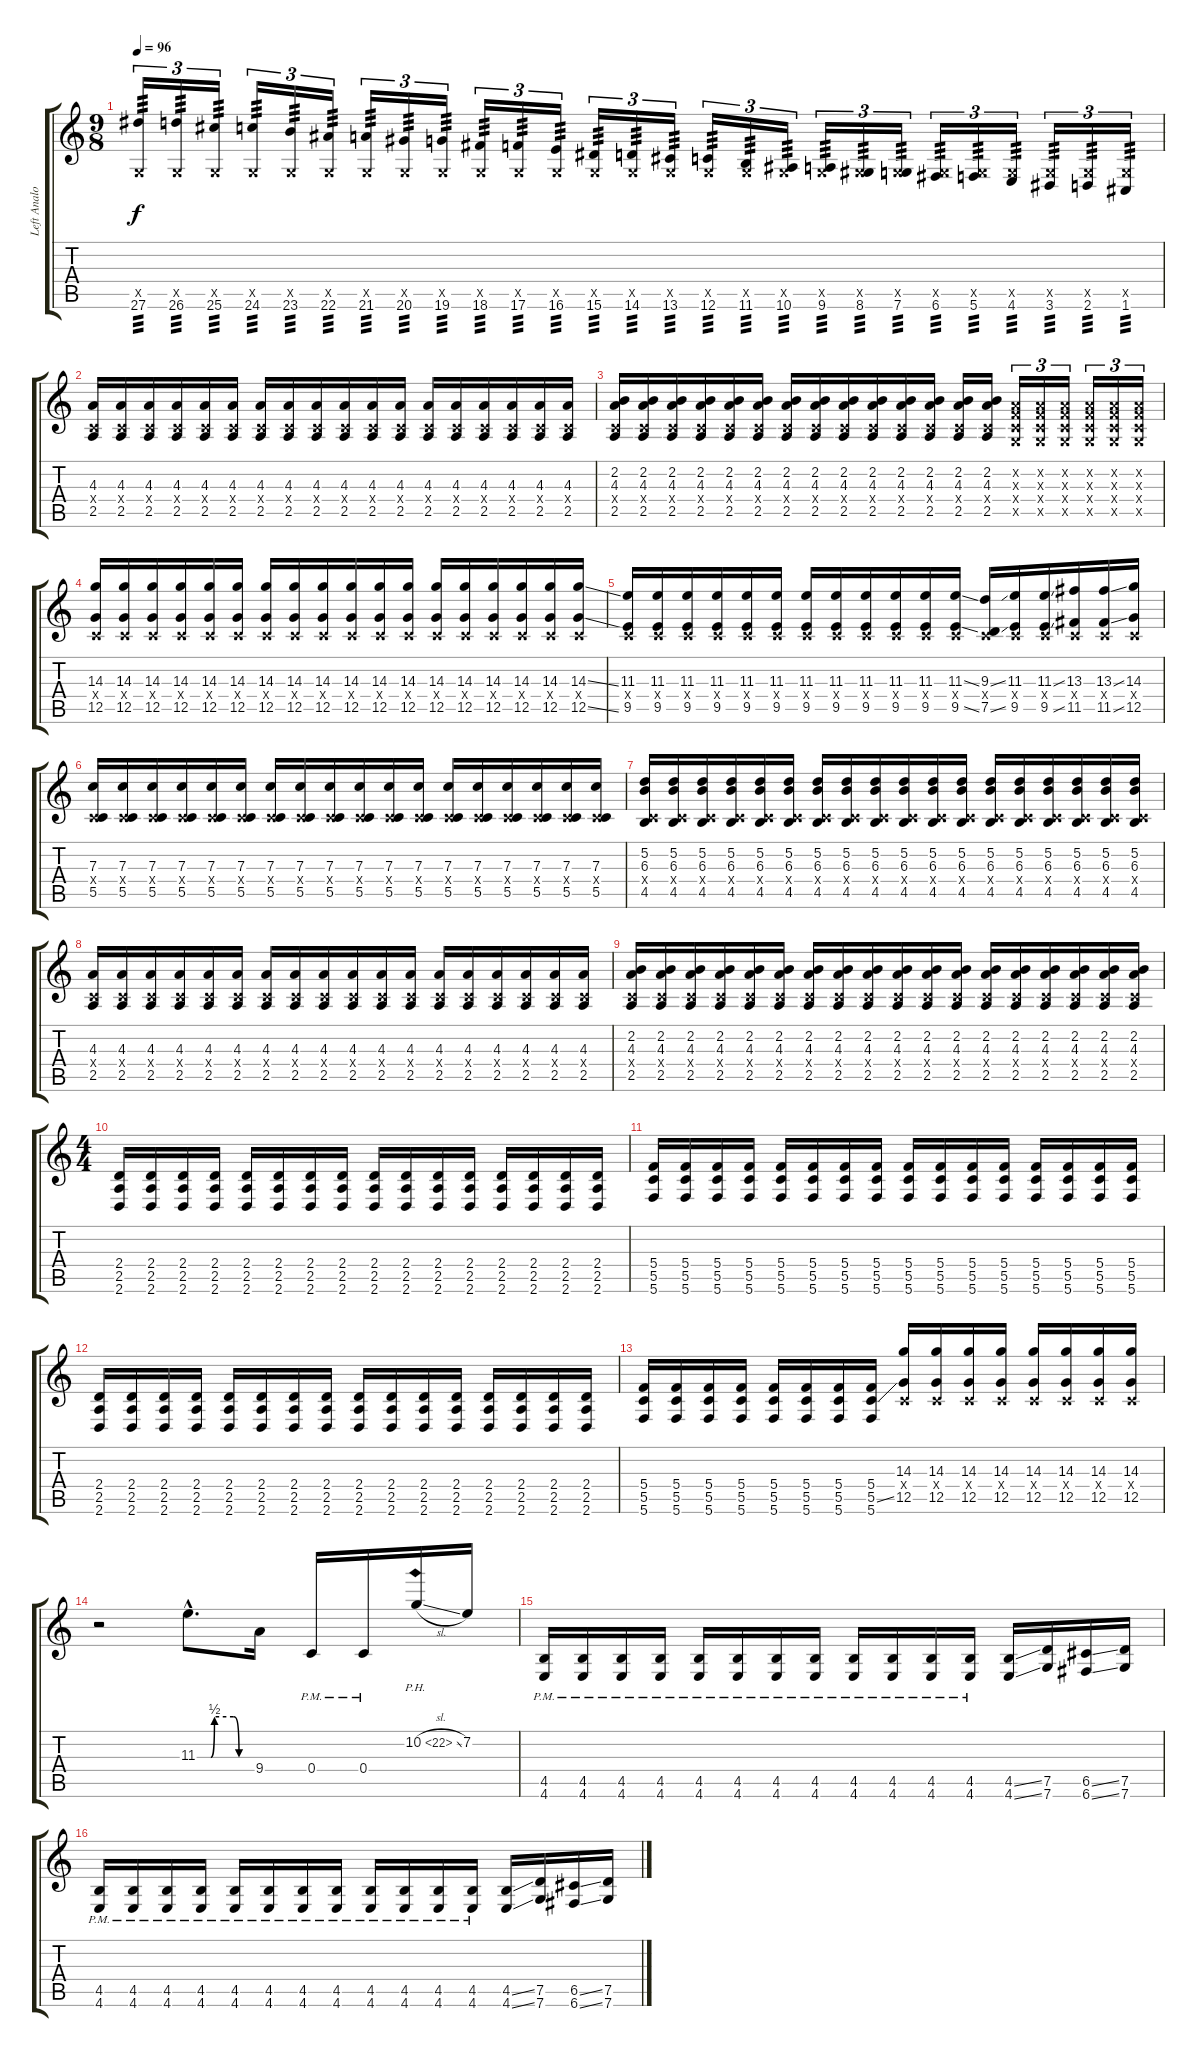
\track ("Left Analog Stick" "Left Analo") {instrument distortionguitar}
\staff {score tabs}
\tuning (D4 A3 F3 C3 G2 C2) {hide}
\ts (9 8)
\tempo 96
\clef g2
\ks c
(0.5{x} 27.6).16{tu (3 2) tp 3 dy f instrument guitarharmonics} (0.5{x} 26.6).16{tu (3 2) tp 3} (0.5{x} 25.6).16{tu (3 2) tp 3} (0.5{x} 24.6).16{tu (3 2) tp 3} (0.5{x} 23.6).16{tu (3 2) tp 3} (0.5{x} 22.6).16{tu (3 2) tp 3} (0.5{x} 21.6).16{tu (3 2) tp 3} (0.5{x} 20.6).16{tu (3 2) tp 3} (0.5{x} 19.6).16{tu (3 2) tp 3} (0.5{x} 18.6).16{tu (3 2) tp 3} (0.5{x} 17.6).16{tu (3 2) tp 3} (0.5{x} 16.6).16{tu (3 2) tp 3} (0.5{x} 15.6).16{tu (3 2) tp 3} (0.5{x} 14.6).16{tu (3 2) tp 3} (0.5{x} 13.6).16{tu (3 2) tp 3} (0.5{x} 12.6).16{tu (3 2) tp 3} (0.5{x} 11.6).16{tu (3 2) tp 3} (0.5{x} 10.6).16{tu (3 2) tp 3} (0.5{x} 9.6).16{tu (3 2) tp 3} (0.5{x} 8.6).16{tu (3 2) tp 3} (0.5{x} 7.6).16{tu (3 2) tp 3} (0.5{x} 6.6).16{tu (3 2) tp 3} (0.5{x} 5.6).16{tu (3 2) tp 3} (0.5{x} 4.6).16{tu (3 2) tp 3} (0.5{x} 3.6).16{tu (3 2) tp 3} (0.5{x} 2.6).16{tu (3 2) tp 3} (0.5{x} 1.6).16{tu (3 2) tp 3} |
(4.3 0.4{x} 2.5).16{instrument distortionguitar} (4.3 0.4{x} 2.5).16 (4.3 0.4{x} 2.5).16 (4.3 0.4{x} 2.5).16 (4.3 0.4{x} 2.5).16 (4.3 0.4{x} 2.5).16 (4.3 0.4{x} 2.5).16 (4.3 0.4{x} 2.5).16 (4.3 0.4{x} 2.5).16 (4.3 0.4{x} 2.5).16 (4.3 0.4{x} 2.5).16 (4.3 0.4{x} 2.5).16 (4.3 0.4{x} 2.5).16 (4.3 0.4{x} 2.5).16 (4.3 0.4{x} 2.5).16 (4.3 0.4{x} 2.5).16 (4.3 0.4{x} 2.5).16 (4.3 0.4{x} 2.5).16 |
(2.2 4.3 0.4{x} 2.5).16 (2.2 4.3 0.4{x} 2.5).16 (2.2 4.3 0.4{x} 2.5).16 (2.2 4.3 0.4{x} 2.5).16 (2.2 4.3 0.4{x} 2.5).16 (2.2 4.3 0.4{x} 2.5).16 (2.2 4.3 0.4{x} 2.5).16 (2.2 4.3 0.4{x} 2.5).16 (2.2 4.3 0.4{x} 2.5).16 (2.2 4.3 0.4{x} 2.5).16 (2.2 4.3 0.4{x} 2.5).16 (2.2 4.3 0.4{x} 2.5).16 (2.2 4.3 0.4{x} 2.5).16 (2.2 4.3 0.4{x} 2.5).16 (0.2{x} 0.3{x} 0.4{x} 0.5{x}).16{tu (3 2)} (0.2{x} 0.3{x} 0.4{x} 0.5{x}).16{tu (3 2)} (0.2{x} 0.3{x} 0.4{x} 0.5{x}).16{tu (3 2)} (0.2{x} 0.3{x} 0.4{x} 0.5{x}).16{tu (3 2)} (0.2{x} 0.3{x} 0.4{x} 0.5{x}).16{tu (3 2)} (0.2{x} 0.3{x} 0.4{x} 0.5{x}).16{tu (3 2)} |
(14.3 0.4{x} 12.5).16 (14.3 0.4{x} 12.5).16 (14.3 0.4{x} 12.5).16 (14.3 0.4{x} 12.5).16 (14.3 0.4{x} 12.5).16 (14.3 0.4{x} 12.5).16 (14.3 0.4{x} 12.5).16 (14.3 0.4{x} 12.5).16 (14.3 0.4{x} 12.5).16 (14.3 0.4{x} 12.5).16 (14.3 0.4{x} 12.5).16 (14.3 0.4{x} 12.5).16 (14.3 0.4{x} 12.5).16 (14.3 0.4{x} 12.5).16 (14.3 0.4{x} 12.5).16 (14.3 0.4{x} 12.5).16 (14.3 0.4{x} 12.5).16 (14.3{ss} 0.4{x} 12.5{ss}).16 |
(11.3 0.4{x} 9.5).16 (11.3 0.4{x} 9.5).16 (11.3 0.4{x} 9.5).16 (11.3 0.4{x} 9.5).16 (11.3 0.4{x} 9.5).16 (11.3 0.4{x} 9.5).16 (11.3 0.4{x} 9.5).16 (11.3 0.4{x} 9.5).16 (11.3 0.4{x} 9.5).16 (11.3 0.4{x} 9.5).16 (11.3 0.4{x} 9.5).16 (11.3{ss} 0.4{x} 9.5{ss}).16 (9.3{ss} 0.4{x} 7.5{ss}).16 (11.3 0.4{x} 9.5).16 (11.3{ss} 0.4{x} 9.5{ss}).16 (13.3 0.4{x} 11.5).16 (13.3{ss} 0.4{x} 11.5{ss}).16 (14.3 0.4{x} 12.5).16 |
(7.3 0.4{x} 5.5).16 (7.3 0.4{x} 5.5).16 (7.3 0.4{x} 5.5).16 (7.3 0.4{x} 5.5).16 (7.3 0.4{x} 5.5).16 (7.3 0.4{x} 5.5).16 (7.3 0.4{x} 5.5).16 (7.3 0.4{x} 5.5).16 (7.3 0.4{x} 5.5).16 (7.3 0.4{x} 5.5).16 (7.3 0.4{x} 5.5).16 (7.3 0.4{x} 5.5).16 (7.3 0.4{x} 5.5).16 (7.3 0.4{x} 5.5).16 (7.3 0.4{x} 5.5).16 (7.3 0.4{x} 5.5).16 (7.3 0.4{x} 5.5).16 (7.3 0.4{x} 5.5).16 |
(5.2 6.3 0.4{x} 4.5).16 (5.2 6.3 0.4{x} 4.5).16 (5.2 6.3 0.4{x} 4.5).16 (5.2 6.3 0.4{x} 4.5).16 (5.2 6.3 0.4{x} 4.5).16 (5.2 6.3 0.4{x} 4.5).16 (5.2 6.3 0.4{x} 4.5).16 (5.2 6.3 0.4{x} 4.5).16 (5.2 6.3 0.4{x} 4.5).16 (5.2 6.3 0.4{x} 4.5).16 (5.2 6.3 0.4{x} 4.5).16 (5.2 6.3 0.4{x} 4.5).16 (5.2 6.3 0.4{x} 4.5).16 (5.2 6.3 0.4{x} 4.5).16 (5.2 6.3 0.4{x} 4.5).16 (5.2 6.3 0.4{x} 4.5).16 (5.2 6.3 0.4{x} 4.5).16 (5.2 6.3 0.4{x} 4.5).16 |
(4.3 0.4{x} 2.5).16 (4.3 0.4{x} 2.5).16 (4.3 0.4{x} 2.5).16 (4.3 0.4{x} 2.5).16 (4.3 0.4{x} 2.5).16 (4.3 0.4{x} 2.5).16 (4.3 0.4{x} 2.5).16 (4.3 0.4{x} 2.5).16 (4.3 0.4{x} 2.5).16 (4.3 0.4{x} 2.5).16 (4.3 0.4{x} 2.5).16 (4.3 0.4{x} 2.5).16 (4.3 0.4{x} 2.5).16 (4.3 0.4{x} 2.5).16 (4.3 0.4{x} 2.5).16 (4.3 0.4{x} 2.5).16 (4.3 0.4{x} 2.5).16 (4.3 0.4{x} 2.5).16 |
(2.2 4.3 0.4{x} 2.5).16 (2.2 4.3 0.4{x} 2.5).16 (2.2 4.3 0.4{x} 2.5).16 (2.2 4.3 0.4{x} 2.5).16 (2.2 4.3 0.4{x} 2.5).16 (2.2 4.3 0.4{x} 2.5).16 (2.2 4.3 0.4{x} 2.5).16 (2.2 4.3 0.4{x} 2.5).16 (2.2 4.3 0.4{x} 2.5).16 (2.2 4.3 0.4{x} 2.5).16 (2.2 4.3 0.4{x} 2.5).16 (2.2 4.3 0.4{x} 2.5).16 (2.2 4.3 0.4{x} 2.5).16 (2.2 4.3 0.4{x} 2.5).16 (2.2 4.3 0.4{x} 2.5).16 (2.2 4.3 0.4{x} 2.5).16 (2.2 4.3 0.4{x} 2.5).16 (2.2 4.3 0.4{x} 2.5).16 |
\ts (4 4)
(2.4 2.5 2.6).16 (2.4 2.5 2.6).16 (2.4 2.5 2.6).16 (2.4 2.5 2.6).16 (2.4 2.5 2.6).16 (2.4 2.5 2.6).16 (2.4 2.5 2.6).16 (2.4 2.5 2.6).16 (2.4 2.5 2.6).16 (2.4 2.5 2.6).16 (2.4 2.5 2.6).16 (2.4 2.5 2.6).16 (2.4 2.5 2.6).16 (2.4 2.5 2.6).16 (2.4 2.5 2.6).16 (2.4 2.5 2.6).16 |
(5.4 5.5 5.6).16 (5.4 5.5 5.6).16 (5.4 5.5 5.6).16 (5.4 5.5 5.6).16 (5.4 5.5 5.6).16 (5.4 5.5 5.6).16 (5.4 5.5 5.6).16 (5.4 5.5 5.6).16 (5.4 5.5 5.6).16 (5.4 5.5 5.6).16 (5.4 5.5 5.6).16 (5.4 5.5 5.6).16 (5.4 5.5 5.6).16 (5.4 5.5 5.6).16 (5.4 5.5 5.6).16 (5.4 5.5 5.6).16 |
(2.4 2.5 2.6).16 (2.4 2.5 2.6).16 (2.4 2.5 2.6).16 (2.4 2.5 2.6).16 (2.4 2.5 2.6).16 (2.4 2.5 2.6).16 (2.4 2.5 2.6).16 (2.4 2.5 2.6).16 (2.4 2.5 2.6).16 (2.4 2.5 2.6).16 (2.4 2.5 2.6).16 (2.4 2.5 2.6).16 (2.4 2.5 2.6).16 (2.4 2.5 2.6).16 (2.4 2.5 2.6).16 (2.4 2.5 2.6).16 |
(5.4 5.5 5.6).16 (5.4 5.5 5.6).16 (5.4 5.5 5.6).16 (5.4 5.5 5.6).16 (5.4 5.5 5.6).16 (5.4 5.5 5.6).16 (5.4 5.5 5.6).16 (5.4 5.5{ss} 5.6).16 (14.3 0.4{x} 12.5).16 (14.3 0.4{x} 12.5).16 (14.3 0.4{x} 12.5).16 (14.3 0.4{x} 12.5).16 (14.3 0.4{x} 12.5).16 (14.3 0.4{x} 12.5).16 (14.3 0.4{x} 12.5).16 (14.3 0.4{x} 12.5).16 |
r.2 11.3{be (custom 0 0 15 0 19 2 40 2 46 0 60 0) hac}.8{d} 9.4.16 0.4{pm}.16 0.4{pm}.16 10.2{ph 12 sl}.16 7.2.16 |
(4.5{pm} 4.6{pm}).16 (4.5{pm} 4.6{pm}).16 (4.5{pm} 4.6{pm}).16 (4.5{pm} 4.6{pm}).16 (4.5{pm} 4.6{pm}).16 (4.5{pm} 4.6{pm}).16 (4.5{pm} 4.6{pm}).16 (4.5{pm} 4.6{pm}).16 (4.5{pm} 4.6{pm}).16 (4.5{pm} 4.6{pm}).16 (4.5{pm} 4.6{pm}).16 (4.5{pm} 4.6{pm}).16 (4.5{ss} 4.6{ss}).16 (7.5 7.6).16 (6.5{ss} 6.6{ss}).16 (7.5 7.6).16 |
(4.5{pm} 4.6{pm}).16 (4.5{pm} 4.6{pm}).16 (4.5{pm} 4.6{pm}).16 (4.5{pm} 4.6{pm}).16 (4.5{pm} 4.6{pm}).16 (4.5{pm} 4.6{pm}).16 (4.5{pm} 4.6{pm}).16 (4.5{pm} 4.6{pm}).16 (4.5{pm} 4.6{pm}).16 (4.5{pm} 4.6{pm}).16 (4.5{pm} 4.6{pm}).16 (4.5{pm} 4.6{pm}).16 (4.5{ss} 4.6{ss}).16 (7.5 7.6).16 (6.5{ss} 6.6{ss}).16 (7.5 7.6).16
